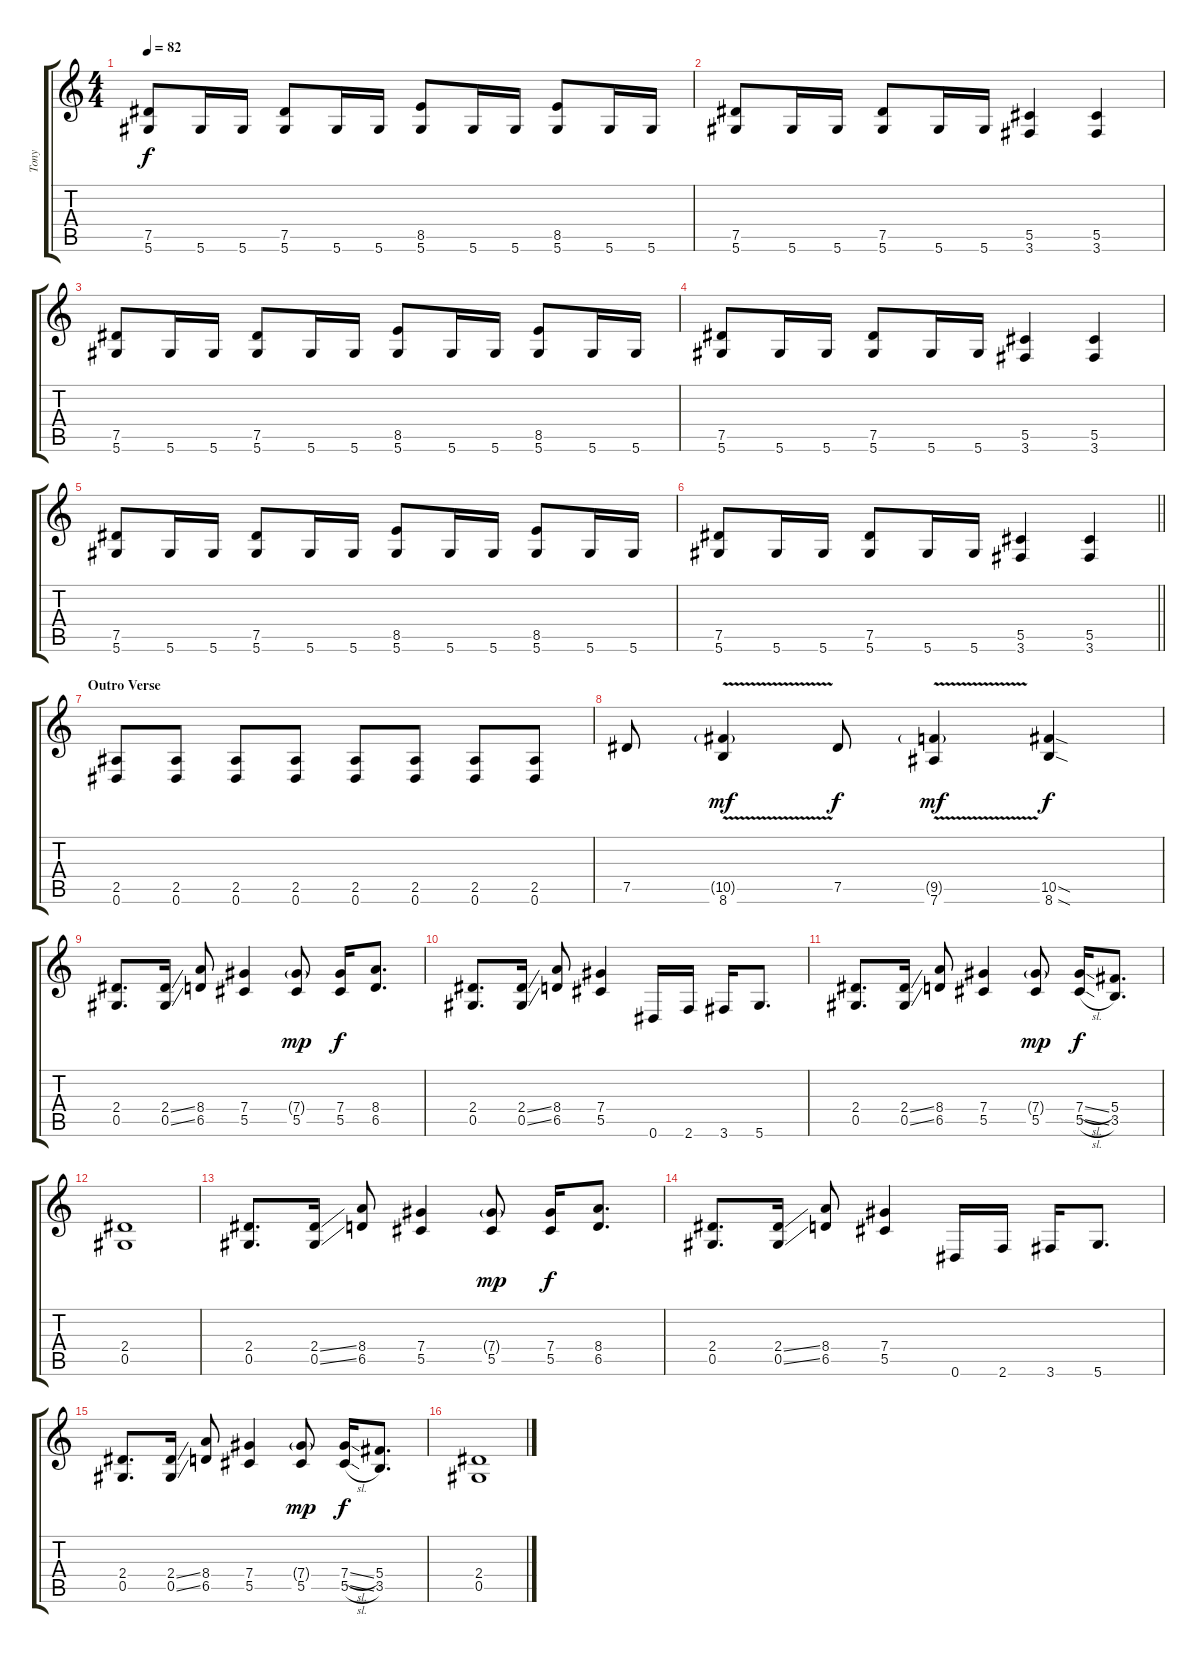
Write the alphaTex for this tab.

\track ("Tony" "Tony") {instrument distortionguitar}
\staff {score tabs}
\tuning (Eb4 Bb3 Gb3 Db3 Ab2 Eb2) {hide}
\ts (4 4)
\tempo 82
\clef g2
\ks c
(7.5 5.6).8{dy f} 5.6.16 5.6.16 (7.5 5.6).8 5.6.16 5.6.16 (8.5 5.6).8 5.6.16 5.6.16 (8.5 5.6).8 5.6.16 5.6.16 |
(7.5 5.6).8 5.6.16 5.6.16 (7.5 5.6).8 5.6.16 5.6.16 (5.5 3.6).4 (5.5 3.6).4 |
(7.5 5.6).8 5.6.16 5.6.16 (7.5 5.6).8 5.6.16 5.6.16 (8.5 5.6).8 5.6.16 5.6.16 (8.5 5.6).8 5.6.16 5.6.16 |
(7.5 5.6).8 5.6.16 5.6.16 (7.5 5.6).8 5.6.16 5.6.16 (5.5 3.6).4 (5.5 3.6).4 |
(7.5 5.6).8 5.6.16 5.6.16 (7.5 5.6).8 5.6.16 5.6.16 (8.5 5.6).8 5.6.16 5.6.16 (8.5 5.6).8 5.6.16 5.6.16 |
\barLineRight lightlight
(7.5 5.6).8 5.6.16 5.6.16 (7.5 5.6).8 5.6.16 5.6.16 (5.5 3.6).4 (5.5 3.6).4 |
\section ("" "Outro Verse")
(2.5 0.6).8 (2.5 0.6).8 (2.5 0.6).8 (2.5 0.6).8 (2.5 0.6).8 (2.5 0.6).8 (2.5 0.6).8 (2.5 0.6).8 |
7.5.8 (10.5{v g} 8.6{v}).4{dy mf} 7.5.8{dy f} (9.5{v g} 7.6{v}).4{dy mf} (10.5{sod} 8.6{sod}).4{dy f} |
(2.4 0.5).8{d} (2.4{ss} 0.5{ss}).16 (8.4 6.5).8 (7.4 5.5).4 (7.4{g} 5.5).8{dy mp} (7.4 5.5).16{dy f} (8.4 6.5).8{d} |
(2.4 0.5).8{d} (2.4{ss} 0.5{ss}).16 (8.4 6.5).8 (7.4 5.5).4 0.6.16 2.6.16 3.6.16 5.6.8{d} |
(2.4 0.5).8{d} (2.4{ss} 0.5{ss}).16 (8.4 6.5).8 (7.4 5.5).4 (7.4{g} 5.5).8{dy mp} (7.4{sl} 5.5{sl}).16{dy f} (5.4 3.5).8{d} |
(2.4 0.5).1 |
(2.4 0.5).8{d} (2.4{ss} 0.5{ss}).16 (8.4 6.5).8 (7.4 5.5).4 (7.4{g} 5.5).8{dy mp} (7.4 5.5).16{dy f} (8.4 6.5).8{d} |
(2.4 0.5).8{d} (2.4{ss} 0.5{ss}).16 (8.4 6.5).8 (7.4 5.5).4 0.6.16 2.6.16 3.6.16 5.6.8{d} |
(2.4 0.5).8{d} (2.4{ss} 0.5{ss}).16 (8.4 6.5).8 (7.4 5.5).4 (7.4{g} 5.5).8{dy mp} (7.4{sl} 5.5{sl}).16{dy f} (5.4 3.5).8{d} |
(2.4 0.5).1
